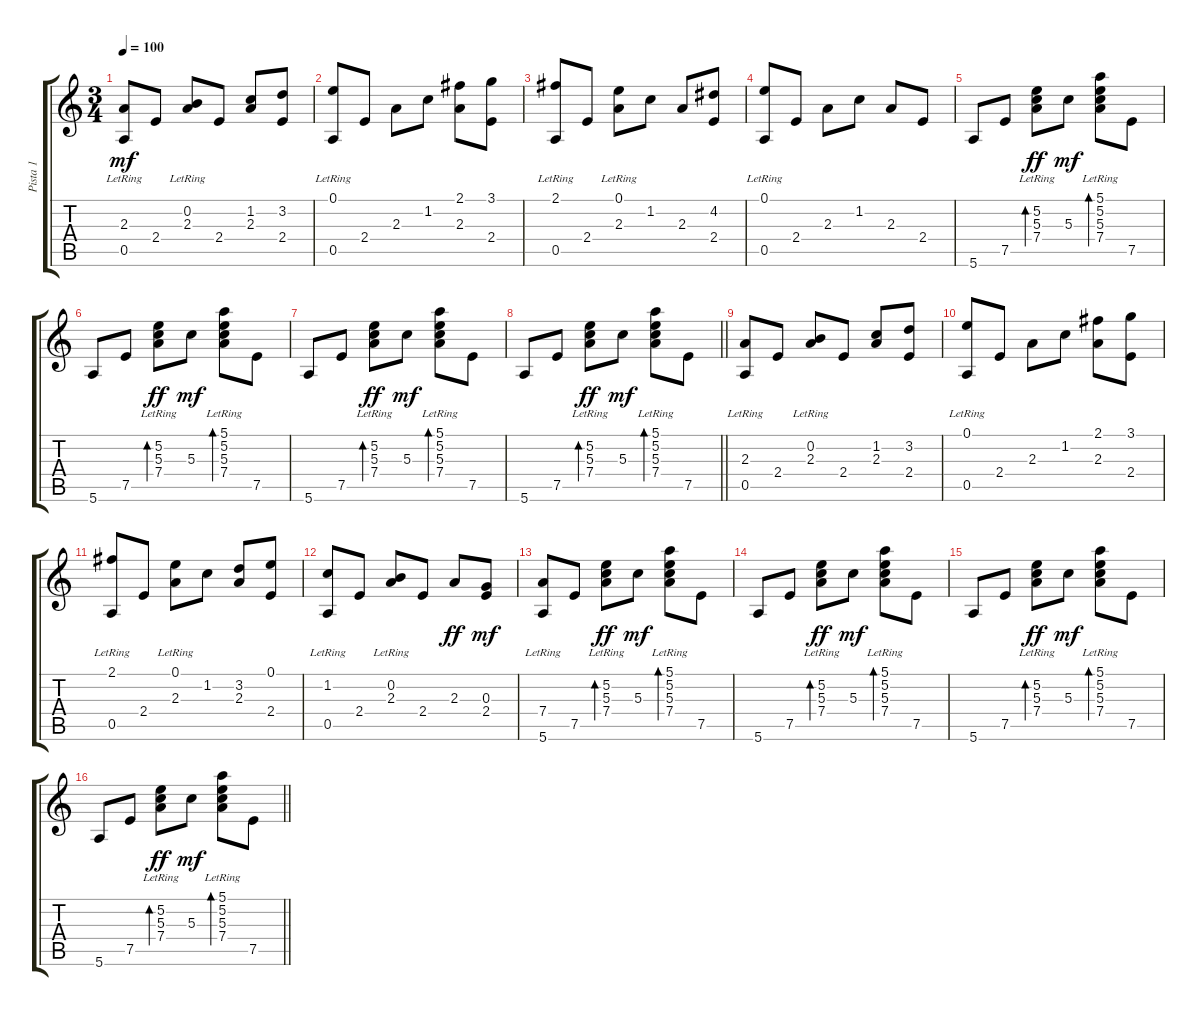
\track ("Pista 1" "Pista 1") {instrument acousticguitarsteel}
\staff {score tabs}
\tuning (E4 B3 G3 D3 A2 E2) {hide}
\ts (3 4)
\tempo 100
\clef g2
\ks c
(2.3{lr} 0.5).8{dy mf} 2.4.8 (0.2{lr} 2.3).8 2.4.8 (1.2 2.3).8 (3.2 2.4).8 |
(0.1{lr} 0.5).8 2.4.8 2.3.8 1.2.8 (2.1 2.3).8 (3.1 2.4).8 |
(2.1{lr} 0.5).8 2.4.8 (0.1{lr} 2.3).8 1.2.8 2.3.8 (4.2 2.4).8 |
(0.1{lr} 0.5).8 2.4.8 2.3.8 1.2.8 2.3.8 2.4.8 |
5.6.8 7.5.8 (5.2{lr} 5.3{lr} 7.4).8{bd 60 dy ff} 5.3.8{dy mf} (5.1{lr} 5.2{lr} 5.3{lr} 7.4).8{bd 60} 7.5.8 |
5.6.8 7.5.8 (5.2{lr} 5.3{lr} 7.4).8{bd 60 dy ff} 5.3.8{dy mf} (5.1{lr} 5.2{lr} 5.3{lr} 7.4).8{bd 60} 7.5.8 |
5.6.8 7.5.8 (5.2{lr} 5.3{lr} 7.4).8{bd 60 dy ff} 5.3.8{dy mf} (5.1{lr} 5.2{lr} 5.3{lr} 7.4).8{bd 60} 7.5.8 |
\barLineRight lightlight
5.6.8 7.5.8 (5.2{lr} 5.3{lr} 7.4).8{bd 60 dy ff} 5.3.8{dy mf} (5.1{lr} 5.2{lr} 5.3{lr} 7.4).8{bd 60} 7.5.8 |
(2.3{lr} 0.5).8 2.4.8 (0.2{lr} 2.3).8 2.4.8 (1.2 2.3).8 (3.2 2.4).8 |
(0.1{lr} 0.5).8 2.4.8 2.3.8 1.2.8 (2.1 2.3).8 (3.1 2.4).8 |
(2.1{lr} 0.5).8 2.4.8 (0.1{lr} 2.3).8 1.2.8 (3.2 2.3).8 (0.1 2.4).8 |
(1.2{lr} 0.5).8 2.4.8 (0.2{lr} 2.3).8 2.4.8 2.3.8{dy ff} (0.3 2.4).8{dy mf} |
(7.4{lr} 5.6).8 7.5.8 (5.2{lr} 5.3{lr} 7.4).8{bd 60 dy ff} 5.3.8{dy mf} (5.1{lr} 5.2{lr} 5.3{lr} 7.4).8{bd 60} 7.5.8 |
5.6.8 7.5.8 (5.2{lr} 5.3{lr} 7.4).8{bd 60 dy ff} 5.3.8{dy mf} (5.1{lr} 5.2{lr} 5.3{lr} 7.4).8{bd 60} 7.5.8 |
5.6.8 7.5.8 (5.2{lr} 5.3{lr} 7.4).8{bd 60 dy ff} 5.3.8{dy mf} (5.1{lr} 5.2{lr} 5.3{lr} 7.4).8{bd 60} 7.5.8 |
\barLineRight lightlight
5.6.8 7.5.8 (5.2{lr} 5.3{lr} 7.4).8{bd 60 dy ff} 5.3.8{dy mf} (5.1{lr} 5.2{lr} 5.3{lr} 7.4).8{bd 60} 7.5.8
